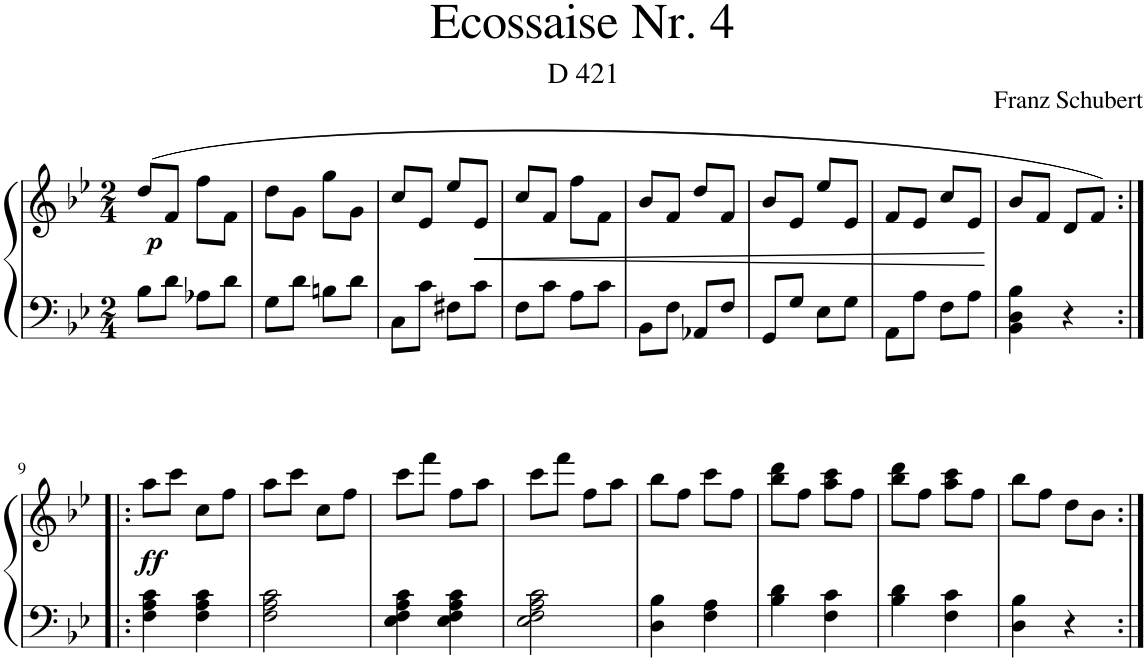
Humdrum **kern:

**kern	**kern	**dynam
*part1	*part1	*part1
*staff2	*staff1	*staff1/2
*I"Piano	*	*
*I'Pno.	*	*
*clefF4	*clefG2	*
*k[b-e-]	*k[b-e-]	*
*M2/4	*M2/4	*
=1	=1	=1
!	!	!LO:DY:b
8B-\L	(8dd/L	p
8d\J	8f/J	.
8A-X\L	8ff\L	.
8d\J	8f\J	.
=2	=2	=2
8G\L	8dd\L	.
8d\J	8g\J	.
8Bn\L	8gg\L	.
8d\J	8g\J	.
=3	=3	=3
8C\L	8cc/L	.
8c\J	8e-/J	.
8F#X\L	8ee-/L	.
!	!	!LO:HP:b
8c\J	8e-/J	<
=4	=4	=4
8F\L	8cc/L	.
8c\J	8f/J	.
8A\L	8ff\L	.
8c\J	8f\J	.
=5	=5	=5
8BB-\L	8b-/L	.
8F\J	8f/J	.
8AA-X/L	8dd/L	.
8F/J	8f/J	.
=6	=6	=6
8GG/L	8b-/L	.
8G/J	8e-/J	.
8E-\L	8ee-/L	.
8G\J	8e-/J	.
=7	=7	=7
8AA\L	8f/L	.
8A\J	8e-/J	.
8F\L	8cc/L	.
8A\J	8e-/J	.
.	.	[
=8	=8	=8
4BB-\ 4D\ 4B-\	8b-/L	.
.	8f/J	.
4r	8d/L	.
.	8f/J)	.
!!LO:LB:g=z
=9:|!|:	=9:|!|:	=9:|!|:
!	!	!LO:DY:b
4F\ 4A\ 4c\	8aa\L	ff
.	8ccc\J	.
4F\ 4A\ 4c\	8cc\L	.
.	8ff\J	.
=10	=10	=10
2F\ 2A\ 2c\	8aa\L	.
.	8ccc\J	.
.	8cc\L	.
.	8ff\J	.
=11	=11	=11
4E-\ 4F\ 4A\ 4c\	8ccc\L	.
.	8fff\J	.
4E-\ 4F\ 4A\ 4c\	8ff\L	.
.	8aa\J	.
=12	=12	=12
2E-\ 2F\ 2A\ 2c\	8ccc\L	.
.	8fff\J	.
.	8ff\L	.
.	8aa\J	.
=13	=13	=13
4D\ 4B-\	8bb-\L	.
.	8ff\J	.
4F\ 4A\	8ccc\L	.
.	8ff\J	.
=14	=14	=14
4B-\ 4d\	8bb-\ 8ddd\L	.
.	8ff\J	.
4F\ 4c\	8aa\ 8ccc\L	.
.	8ff\J	.
=15	=15	=15
4B-\ 4d\	8bb-\ 8ddd\L	.
.	8ff\J	.
4F\ 4c\	8aa\ 8ccc\L	.
.	8ff\J	.
=16	=16	=16
4D\ 4B-\	8bb-\L	.
.	8ff\J	.
4r	8dd\L	.
.	8b-\J	.
=:|!	=:|!	=:|!
*-	*-	*-
